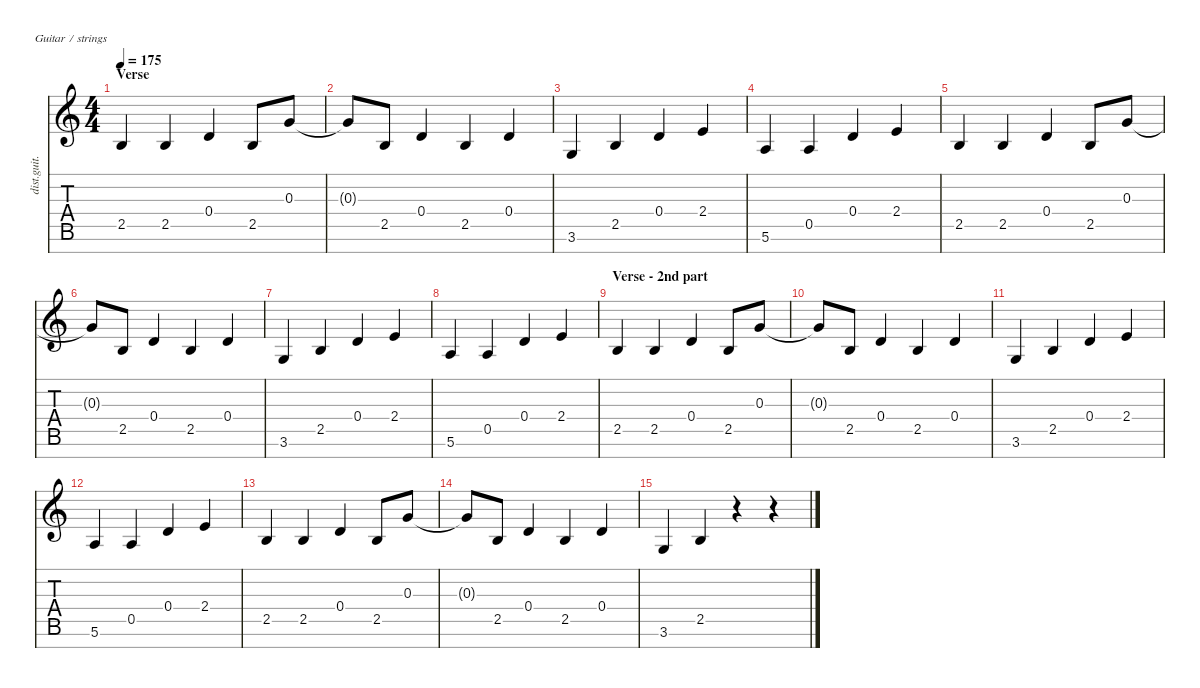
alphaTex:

\defaultSystemsLayout 4
\hideDynamics
\bracketExtendMode nobrackets
\track ("Clean Guitar - Zoli" "dist.guit.") {instrument distortionguitar}
\staff {score tabs}
\tuning (E4 B3 G3 D3 A2 E2 B1)
\ts (4 4)
\section ("" "Verse")
\tempo 175
\clef g2
\ks c
2.5.4{dy ff} 2.5.4 0.4.4 2.5.8 0.3.8 |
0.3{t}.8 2.5.8 0.4.4 2.5.4 0.4.4 |
3.6.4 2.5.4 0.4.4 2.4.4 |
5.6.4 0.5.4 0.4.4 2.4.4 |
2.5.4 2.5.4 0.4.4 2.5.8 0.3.8 |
0.3{t}.8 2.5.8 0.4.4 2.5.4 0.4.4 |
3.6.4 2.5.4 0.4.4 2.4.4 |
5.6.4 0.5.4 0.4.4 2.4.4 |
\section ("" "Verse - 2nd part")
2.5.4{dy mp} 2.5.4 0.4.4 2.5.8 0.3.8 |
0.3{t}.8 2.5.8 0.4.4 2.5.4 0.4.4 |
3.6.4 2.5.4 0.4.4 2.4.4 |
5.6.4 0.5.4 0.4.4 2.4.4 |
2.5.4 2.5.4 0.4.4 2.5.8 0.3.8 |
0.3{t}.8 2.5.8 0.4.4 2.5.4 0.4.4 |
3.6.4 2.5.4 r.4 r.4
